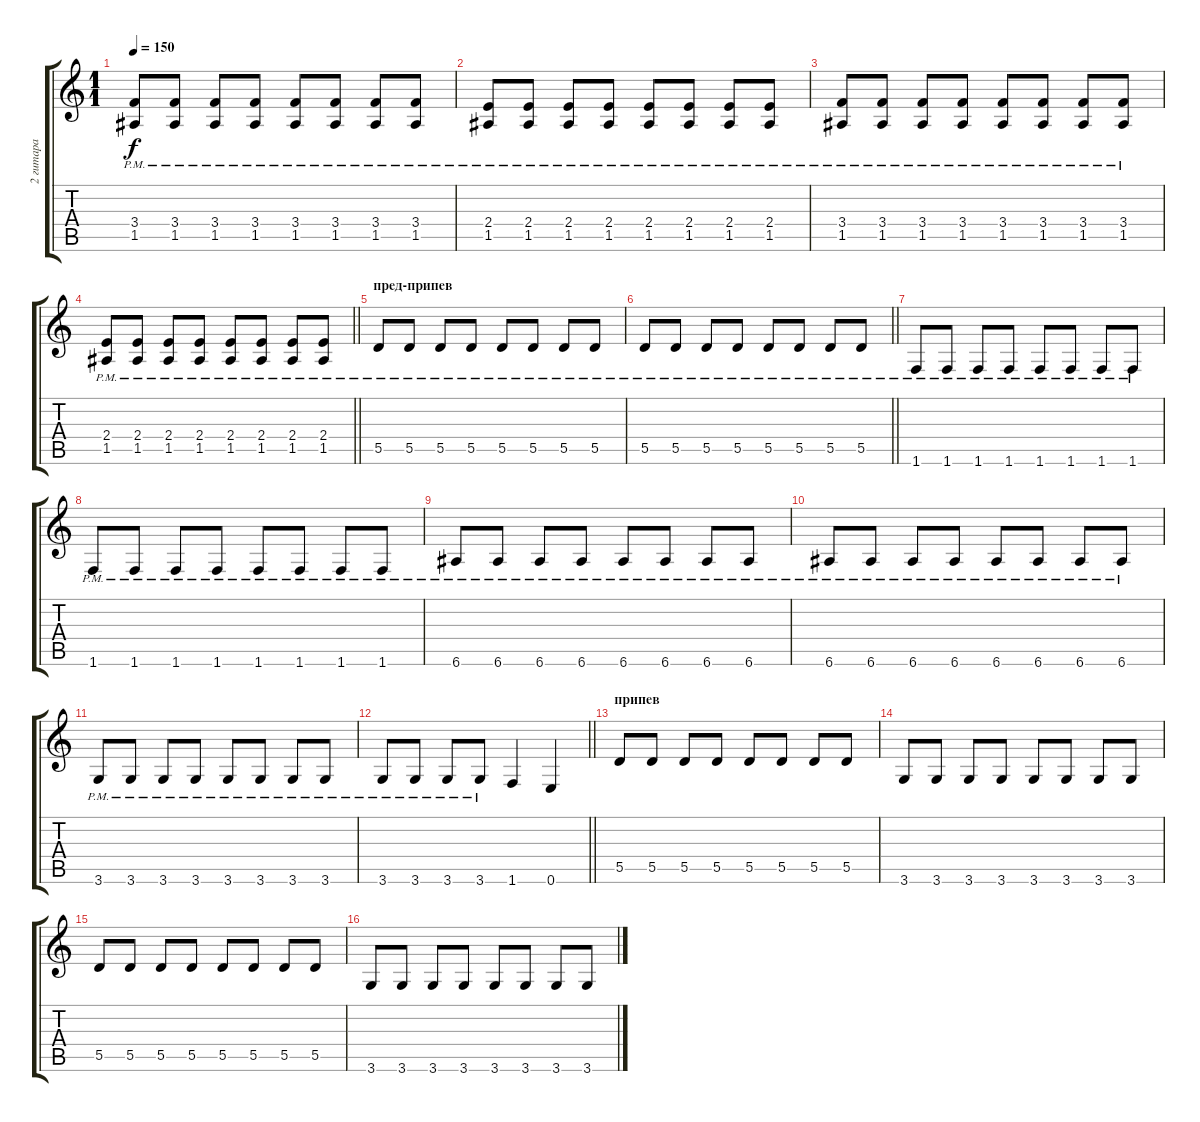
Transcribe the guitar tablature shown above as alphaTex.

\track ("2 гитара" "2 гитара") {instrument overdrivenguitar}
\staff {score tabs}
\tuning (E4 B3 G3 D3 A2 E2) {hide}
\ts (1 1)
\tempo 150
\clef g2
\ks c
(3.4{pm} 1.5).8{dy f} (3.4{pm} 1.5).8 (3.4{pm} 1.5).8 (3.4{pm} 1.5).8 (3.4{pm} 1.5).8 (3.4{pm} 1.5).8 (3.4{pm} 1.5).8 (3.4{pm} 1.5).8 |
(2.4{pm} 1.5).8 (2.4{pm} 1.5).8 (2.4{pm} 1.5).8 (2.4{pm} 1.5).8 (2.4{pm} 1.5).8 (2.4{pm} 1.5).8 (2.4{pm} 1.5).8 (2.4{pm} 1.5).8 |
(3.4{pm} 1.5).8 (3.4{pm} 1.5).8 (3.4{pm} 1.5).8 (3.4{pm} 1.5).8 (3.4{pm} 1.5).8 (3.4{pm} 1.5).8 (3.4{pm} 1.5).8 (3.4{pm} 1.5).8 |
\barLineRight lightlight
(2.4{pm} 1.5).8 (2.4{pm} 1.5).8 (2.4{pm} 1.5).8 (2.4{pm} 1.5).8 (2.4{pm} 1.5).8 (2.4{pm} 1.5).8 (2.4{pm} 1.5).8 (2.4{pm} 1.5).8 |
\section ("" "пред-припев")
5.5{pm}.8{volume 11} 5.5{pm}.8 5.5{pm}.8 5.5{pm}.8 5.5{pm}.8 5.5{pm}.8 5.5{pm}.8 5.5{pm}.8 |
\barLineRight lightlight
5.5{pm}.8 5.5{pm}.8 5.5{pm}.8 5.5{pm}.8 5.5{pm}.8 5.5{pm}.8 5.5{pm}.8 5.5{pm}.8 |
1.6{pm}.8 1.6{pm}.8 1.6{pm}.8 1.6{pm}.8 1.6{pm}.8 1.6{pm}.8 1.6{pm}.8 1.6{pm}.8 |
1.6{pm}.8 1.6{pm}.8 1.6{pm}.8 1.6{pm}.8 1.6{pm}.8 1.6{pm}.8 1.6{pm}.8 1.6{pm}.8 |
6.6{pm}.8 6.6{pm}.8 6.6{pm}.8 6.6{pm}.8 6.6{pm}.8 6.6{pm}.8 6.6{pm}.8 6.6{pm}.8 |
6.6{pm}.8 6.6{pm}.8 6.6{pm}.8 6.6{pm}.8 6.6{pm}.8 6.6{pm}.8 6.6{pm}.8 6.6{pm}.8 |
3.6{pm}.8 3.6{pm}.8 3.6{pm}.8 3.6{pm}.8 3.6{pm}.8 3.6{pm}.8 3.6{pm}.8 3.6{pm}.8 |
\barLineRight lightlight
3.6{pm}.8 3.6{pm}.8 3.6{pm}.8 3.6{pm}.8 1.6.4 0.6.4 |
\section ("" "припев")
5.5.8 5.5.8 5.5.8 5.5.8 5.5.8 5.5.8 5.5.8 5.5.8 |
3.6.8 3.6.8 3.6.8 3.6.8 3.6.8 3.6.8 3.6.8 3.6.8 |
5.5.8 5.5.8 5.5.8 5.5.8 5.5.8 5.5.8 5.5.8 5.5.8 |
3.6.8 3.6.8 3.6.8 3.6.8 3.6.8 3.6.8 3.6.8 3.6.8
